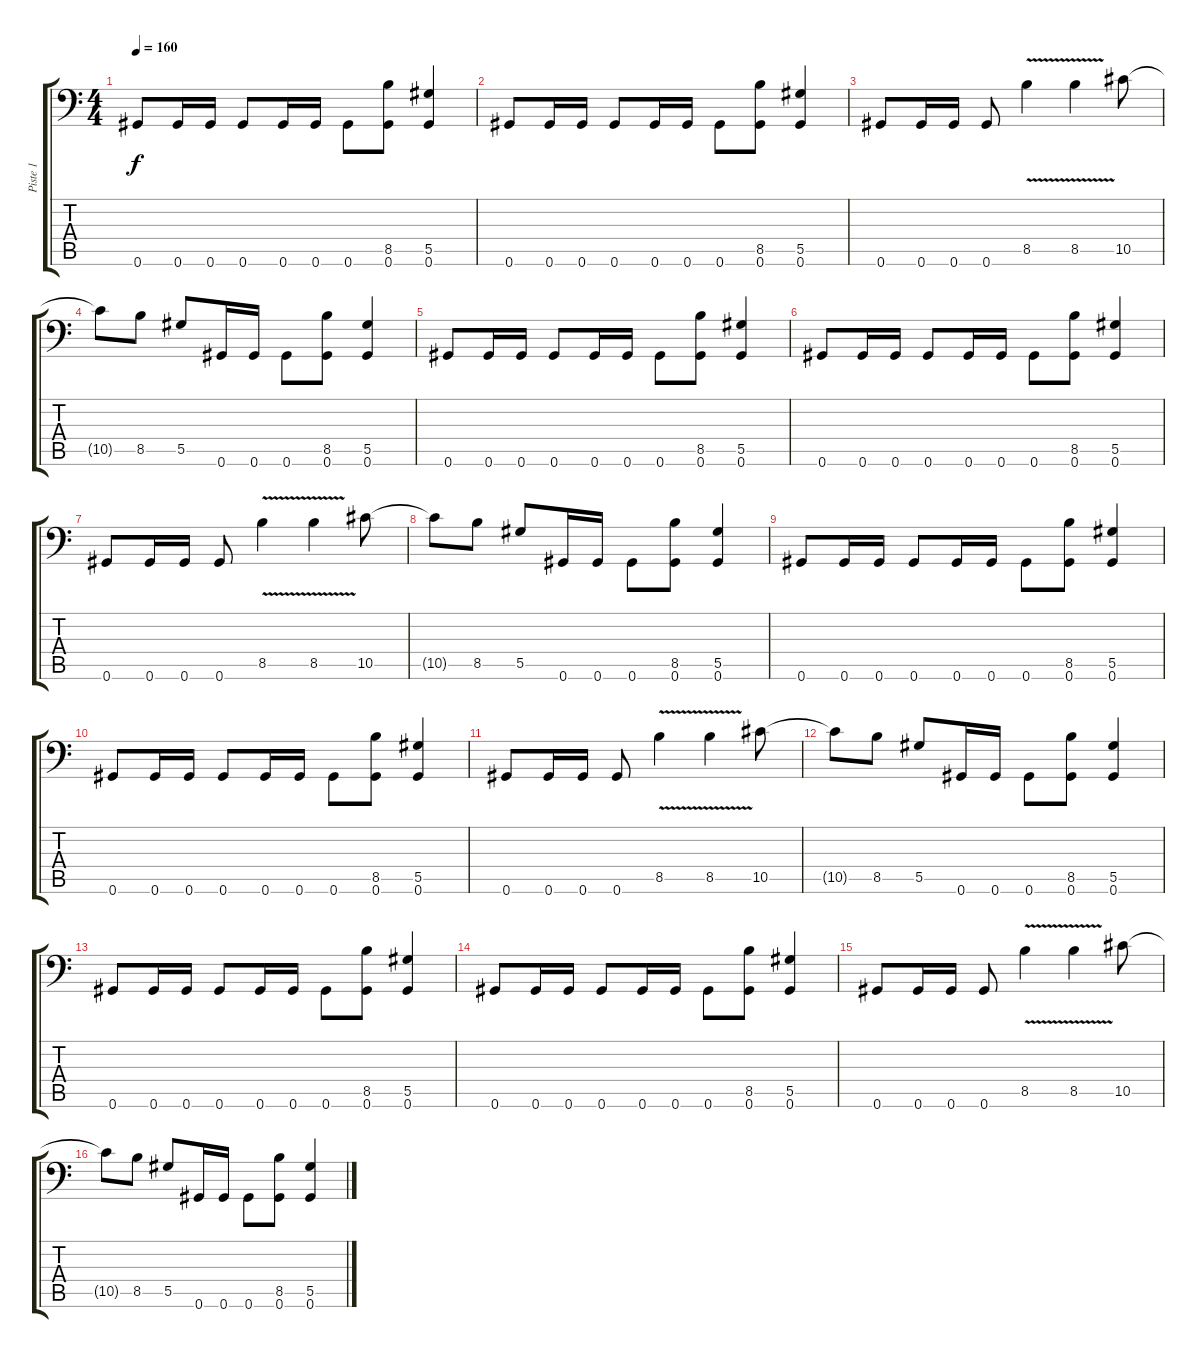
\track ("Piste 1" "Piste 1") {instrument distortionguitar}
\staff {score tabs}
\tuning (Bb3 F3 Db3 Ab2 Eb2 Ab1) {hide}
\ts (4 4)
\tempo 160
\clef f4
\ks c
0.6.8{dy f} 0.6.16 0.6.16 0.6.8 0.6.16 0.6.16 0.6.8 (8.5 0.6).8 (5.5 0.6).4 |
0.6.8 0.6.16 0.6.16 0.6.8 0.6.16 0.6.16 0.6.8 (8.5 0.6).8 (5.5 0.6).4 |
0.6.8 0.6.16 0.6.16 0.6.8 8.5{v}.4 8.5{v}.4 10.5.8 |
10.5{t}.8 8.5.8 5.5.8 0.6.16 0.6.16 0.6.8 (8.5 0.6).8 (5.5 0.6).4 |
0.6.8 0.6.16 0.6.16 0.6.8 0.6.16 0.6.16 0.6.8 (8.5 0.6).8 (5.5 0.6).4 |
0.6.8 0.6.16 0.6.16 0.6.8 0.6.16 0.6.16 0.6.8 (8.5 0.6).8 (5.5 0.6).4 |
0.6.8 0.6.16 0.6.16 0.6.8 8.5{v}.4 8.5{v}.4 10.5.8 |
10.5{t}.8 8.5.8 5.5.8 0.6.16 0.6.16 0.6.8 (8.5 0.6).8 (5.5 0.6).4 |
0.6.8 0.6.16 0.6.16 0.6.8 0.6.16 0.6.16 0.6.8 (8.5 0.6).8 (5.5 0.6).4 |
0.6.8 0.6.16 0.6.16 0.6.8 0.6.16 0.6.16 0.6.8 (8.5 0.6).8 (5.5 0.6).4 |
0.6.8 0.6.16 0.6.16 0.6.8 8.5{v}.4 8.5{v}.4 10.5.8 |
10.5{t}.8 8.5.8 5.5.8 0.6.16 0.6.16 0.6.8 (8.5 0.6).8 (5.5 0.6).4 |
0.6.8 0.6.16 0.6.16 0.6.8 0.6.16 0.6.16 0.6.8 (8.5 0.6).8 (5.5 0.6).4 |
0.6.8 0.6.16 0.6.16 0.6.8 0.6.16 0.6.16 0.6.8 (8.5 0.6).8 (5.5 0.6).4 |
0.6.8 0.6.16 0.6.16 0.6.8 8.5{v}.4 8.5{v}.4 10.5.8 |
10.5{t}.8 8.5.8 5.5.8 0.6.16 0.6.16 0.6.8 (8.5 0.6).8 (5.5 0.6).4
